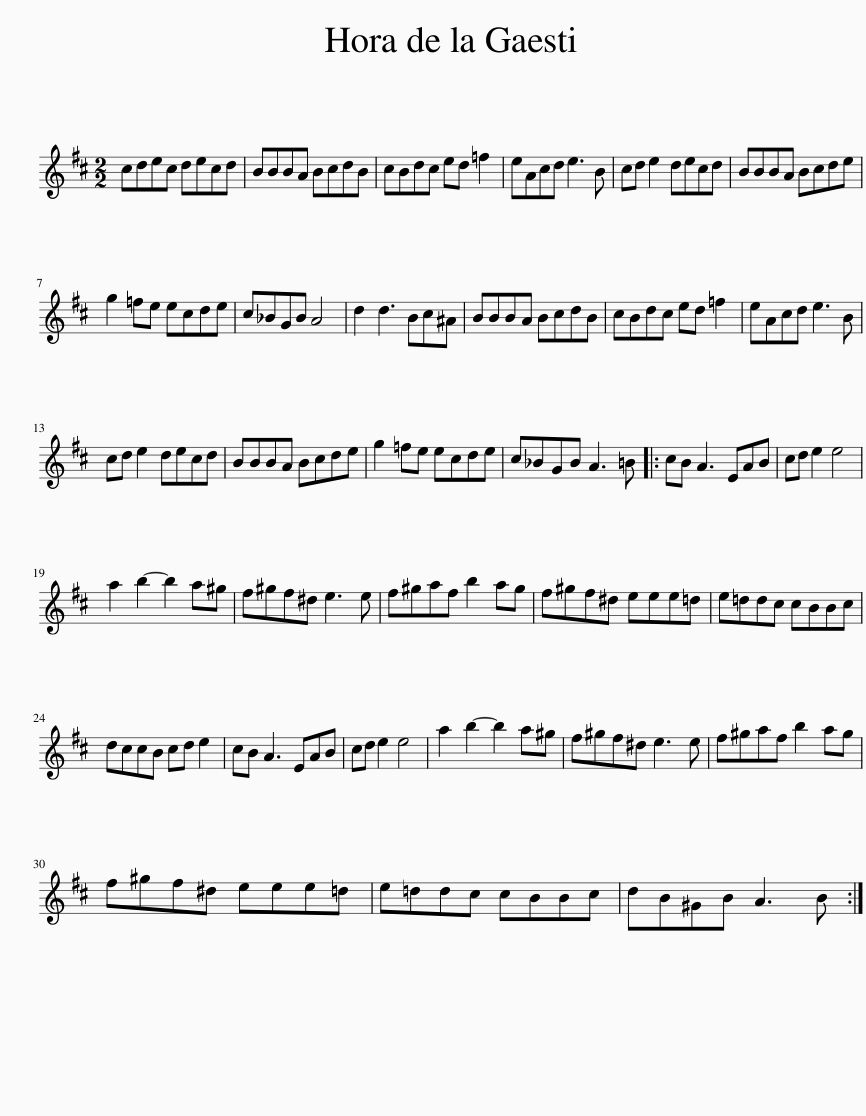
X:1
L:1/8
M:2/2
I:linebreak $
K:D
V:1 treble
V:1
 cdec decd | BBBA BcdB | cBdc ed =f2 | eAcd e3 B | cd e2 decd | %5
 BBBA Bcde |$ g2 =fe ecde | c_BGB A4 | d2 d3 Bc^A | BBBA BcdB | %10
 cBdc ed =f2 | eAcd e3 B |$ cd e2 decd | BBBA Bcde | g2 =fe ecde | %15
 c_BGB A3 =B |: cB A3 EAB | cd e2 e4 |$ a2 b2- b2 a^g | f^gf^d e3 e | %20
 f^gaf b2 ag | f^gf^d eee=d | e=ddc cBBc |$ dccB cd e2 | cB A3 EAB | %25
 cd e2 e4 | a2 b2- b2 a^g | f^gf^d e3 e | f^gaf b2 ag |$ f^gf^d eee=d | %30
 e=ddc cBBc | dB^GB A3 B :| %32
